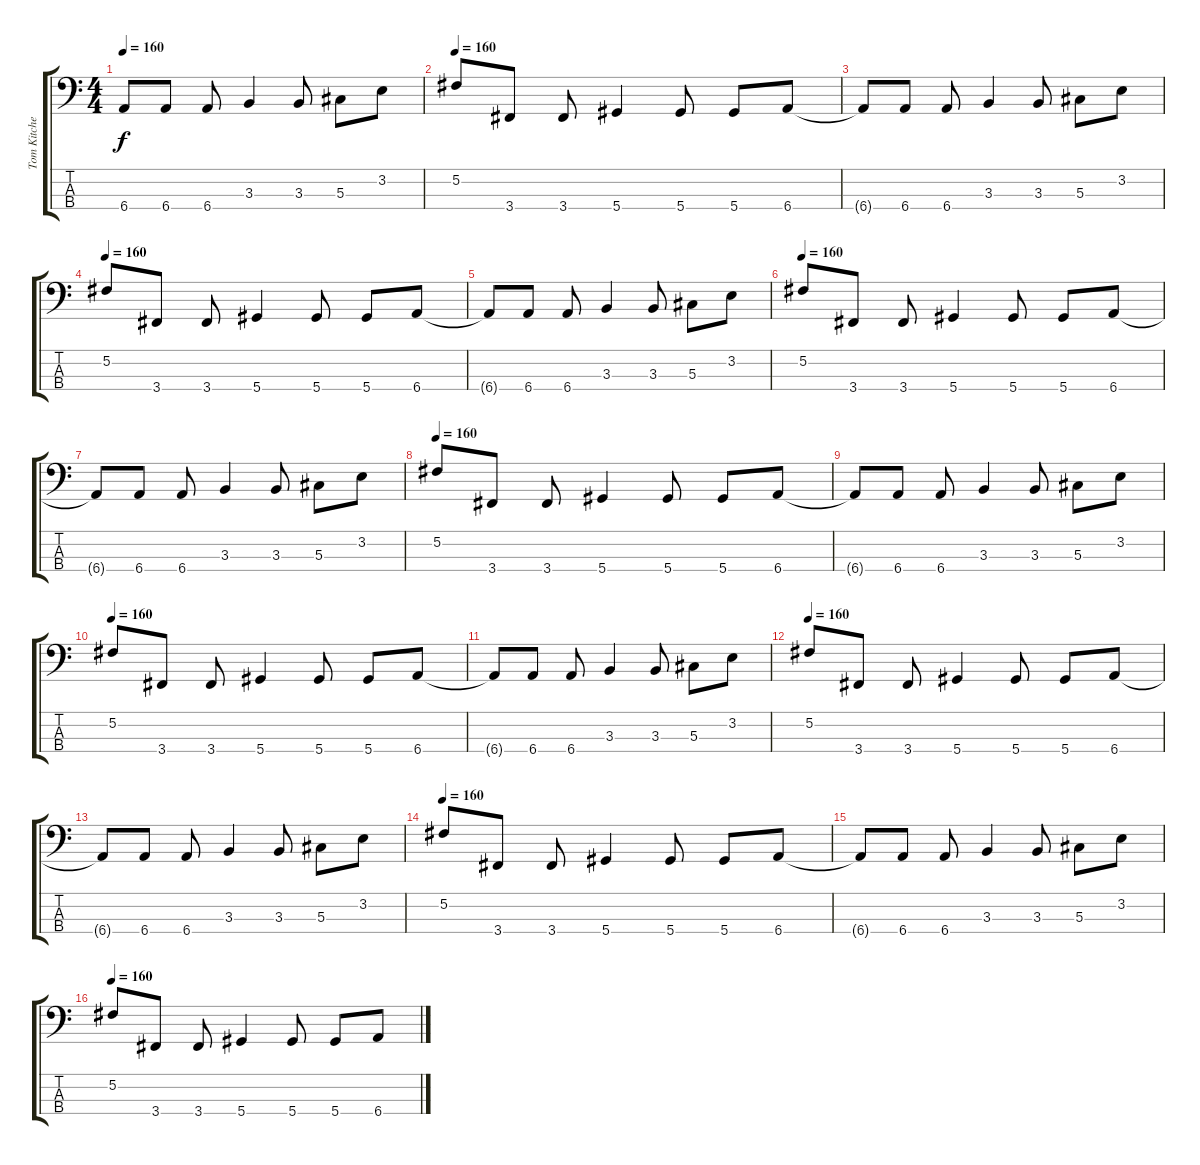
\track ("Tom Kitchen" "Tom Kitche") {instrument electricbasspick}
\staff {score tabs}
\tuning (Gb2 Db2 Ab1 Eb1) {hide}
\ts (4 4)
\tempo 160
\clef f4
\ks c
6.4{t}.8{dy f} 6.4.8 6.4.8 3.3.4 3.3.8 5.3.8 3.2.8 |
\tempo 160
5.2.8 3.4.8 3.4.8 5.4.4 5.4.8 5.4.8 6.4.8 |
6.4{t}.8 6.4.8 6.4.8 3.3.4 3.3.8 5.3.8 3.2.8 |
\tempo 160
5.2.8 3.4.8 3.4.8 5.4.4 5.4.8 5.4.8 6.4.8 |
6.4{t}.8 6.4.8 6.4.8 3.3.4 3.3.8 5.3.8 3.2.8 |
\tempo 160
5.2.8 3.4.8 3.4.8 5.4.4 5.4.8 5.4.8 6.4.8 |
6.4{t}.8 6.4.8 6.4.8 3.3.4 3.3.8 5.3.8 3.2.8 |
\tempo 160
5.2.8 3.4.8 3.4.8 5.4.4 5.4.8 5.4.8 6.4.8 |
6.4{t}.8 6.4.8 6.4.8 3.3.4 3.3.8 5.3.8 3.2.8 |
\tempo 160
5.2.8 3.4.8 3.4.8 5.4.4 5.4.8 5.4.8 6.4.8 |
6.4{t}.8 6.4.8 6.4.8 3.3.4 3.3.8 5.3.8 3.2.8 |
\tempo 160
5.2.8 3.4.8 3.4.8 5.4.4 5.4.8 5.4.8 6.4.8 |
6.4{t}.8 6.4.8 6.4.8 3.3.4 3.3.8 5.3.8 3.2.8 |
\tempo 160
5.2.8 3.4.8 3.4.8 5.4.4 5.4.8 5.4.8 6.4.8 |
6.4{t}.8 6.4.8 6.4.8 3.3.4 3.3.8 5.3.8 3.2.8 |
\tempo 160
5.2.8 3.4.8 3.4.8 5.4.4 5.4.8 5.4.8 6.4.8
